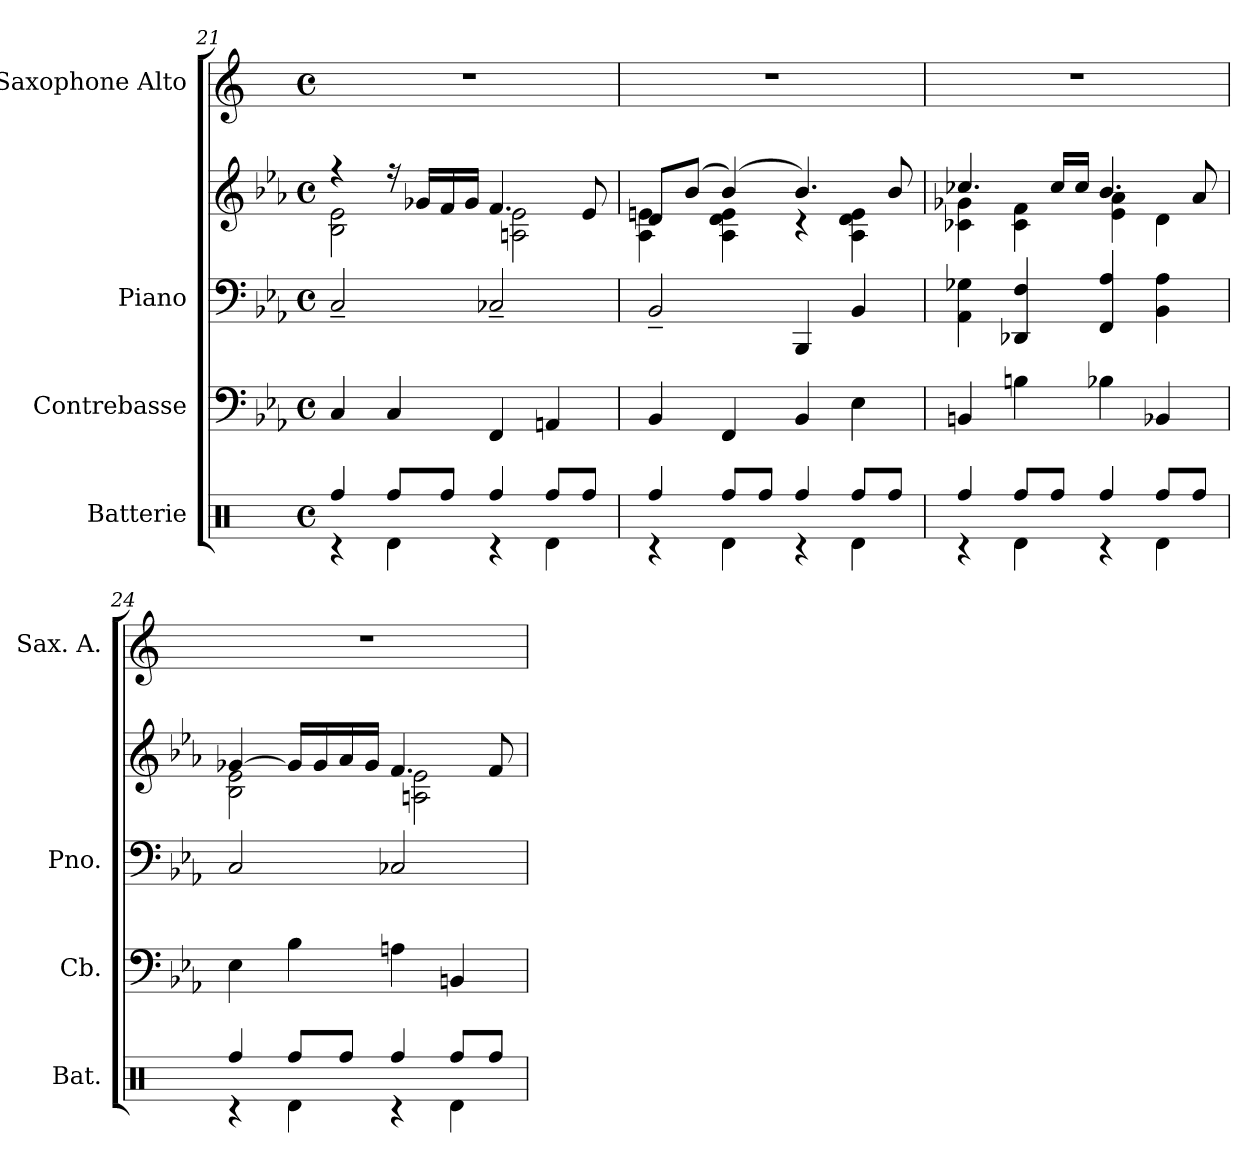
**kern	**kern	**kern	**kern	**kern
*part4	*part3	*part2	*part2	*part1
*staff5	*staff4	*staff3	*staff2	*staff1
*I"Batterie	*I"Contrebasse	*I"Piano	*	*I"Saxophone Alto
*I'Bat.	*I'Cb.	*I'Pno.	*	*I'Sax. A.
*clefX	*clefF4	*clefF4	*clefG2	*clefG2
*	*ITrd7c12	*	*	*ITrd5c9
*k[]	*k[b-e-a-]	*k[b-e-a-]	*k[b-e-a-]	*k[b-e-a-]
*M4/4	*M4/4	*M4/4	*M4/4	*M4/4
*met(c)	*met(c)	*met(c)	*met(c)	*met(c)
=21	=21	=21	=21	=21
*^	*	*	*^	*
4Rff/	4r	4CC/	2C~/	4r	2B-\ 2e-\	1r
8Rff/L	4Rd\	4CC/	.	16r	.	.
.	.	.	.	16g-X/LL	.	.
8Rff/J	.	.	.	16f/	.	.
.	.	.	.	16g-/JJ	.	.
4Rff/	4r	4FFF/	2C-X~/	4.f/	2An\ 2e-\	.
8Rff/L	4Rd\	4AAAn/	.	.	.	.
8Rff/J	.	.	.	8e-/	.	.
=22	=22	=22	=22	=22	=22	=22
4Rff/	4r	4BBB-/	2BB-~/	8d/L	4A-\ 4en\	1r
.	.	.	.	(>8b-/J	.	.
8Rff/L	4Rd\	4FFF/	.	(<4b-/)	4A-\ 4d\ 4e\	.
8Rff/J	.	.	.	.	.	.
4Rff/	4r	4BBB-/	4BBB-/	4.b-/)	4r	.
8Rff/L	4Rd\	4EE-\	4BB-/	.	4A-\ 4d\ 4e\	.
8Rff/J	.	.	.	8b-/	.	.
!!LO:PB:g=z
=23	=23	=23	=23	=23	=23	=23
4Rff/	4r	4BBBn/	4AA-\ 4G-X\	4.cc-X/	4c-X\ 4g-X\	1r
8Rff/L	4Rd\	4BBn\	4DD-X/ 4F/	.	4c-\ 4f\	.
8Rff/J	.	.	.	16cc-/LL	.	.
.	.	.	.	16cc-/JJ	.	.
4Rff/	4r	4BB-X\	4FF/ 4A-/	4.b-/	4e-\ 4a-\	.
8Rff/L	4Rd\	4BBB-X/	4BB-\ 4A-\	.	4d\	.
8Rff/J	.	.	.	8a-/	.	.
=24	=24	=24	=24	=24	=24	=24
4Rff/	4r	4EE-\	2C/	[4g-X/	2B-\ 2e-\	1r
8Rff/L	4Rd\	4BB-\	.	16g-/LL]	.	.
.	.	.	.	16g-/	.	.
8Rff/J	.	.	.	16a-/	.	.
.	.	.	.	16g-/JJ	.	.
4Rff/	4r	4AAn\	2C-X/	4.f/	2An\ 2e-\	.
8Rff/L	4Rd\	4BBBn/	.	.	.	.
8Rff/J	.	.	.	8f/	.	.
*v	*v	*	*	*v	*v	*
=	=	=	=	=
*-	*-	*-	*-	*-
